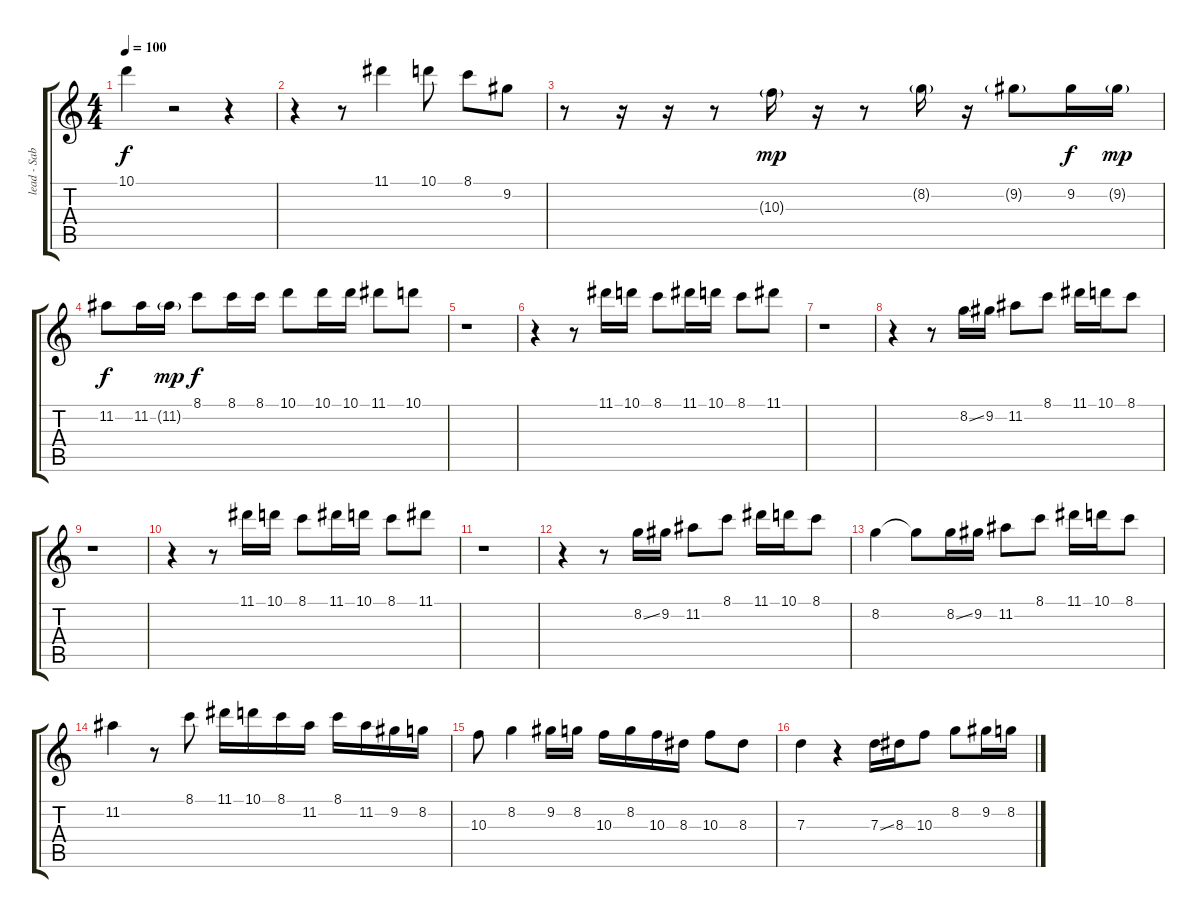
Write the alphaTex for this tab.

\track ("lead - Sabin" "lead - Sab") {instrument electricguitarclean}
\staff {score tabs}
\tuning (E4 B3 G3 D3 A2 E2) {hide}
\ts (4 4)
\tempo 100
\clef g2
\ks c
10.1.4{dy f} r.2 r.4 |
r.4 r.8 11.1.4 10.1.8 8.1.8 9.2.8 |
r.8 r.16 r.16 r.8 10.3{g}.16{dy mp} r.16 r.8 8.2{g}.16 r.16 9.2{g}.8 9.2.16{dy f} 9.2{g}.16{dy mp} |
11.2.8{dy f} 11.2.16 11.2{g}.16{dy mp} 8.1.8{dy f} 8.1.16 8.1.16 10.1.8 10.1.16 10.1.16 11.1.8 10.1.8 |
r.1 |
r.4 r.8 11.1.16 10.1.16 8.1.8 11.1.16 10.1.16 8.1.8 11.1.8 |
r.1 |
r.4 r.8 8.2{ss}.16 9.2.16 11.2.8 8.1.8 11.1.16 10.1.16 8.1.8 |
r.1 |
r.4 r.8 11.1.16 10.1.16 8.1.8 11.1.16 10.1.16 8.1.8 11.1.8 |
r.1 |
r.4 r.8 8.2{ss}.16 9.2.16 11.2.8 8.1.8 11.1.16 10.1.16 8.1.8 |
8.2.4 8.2{t}.8 8.2{ss}.16 9.2.16 11.2.8 8.1.8 11.1.16 10.1.16 8.1.8 |
11.2.4 r.8 8.1.8 11.1.16 10.1.16 8.1.16 11.2.16 8.1.16 11.2.16 9.2.16 8.2.16 |
10.3.8 8.2.4 9.2.16 8.2.16 10.3.16 8.2.16 10.3.16 8.3.16 10.3.8 8.3.8 |
7.3.4 r.4 7.3{ss}.16 8.3.16 10.3.8 8.2.8 9.2.16 8.2.16
